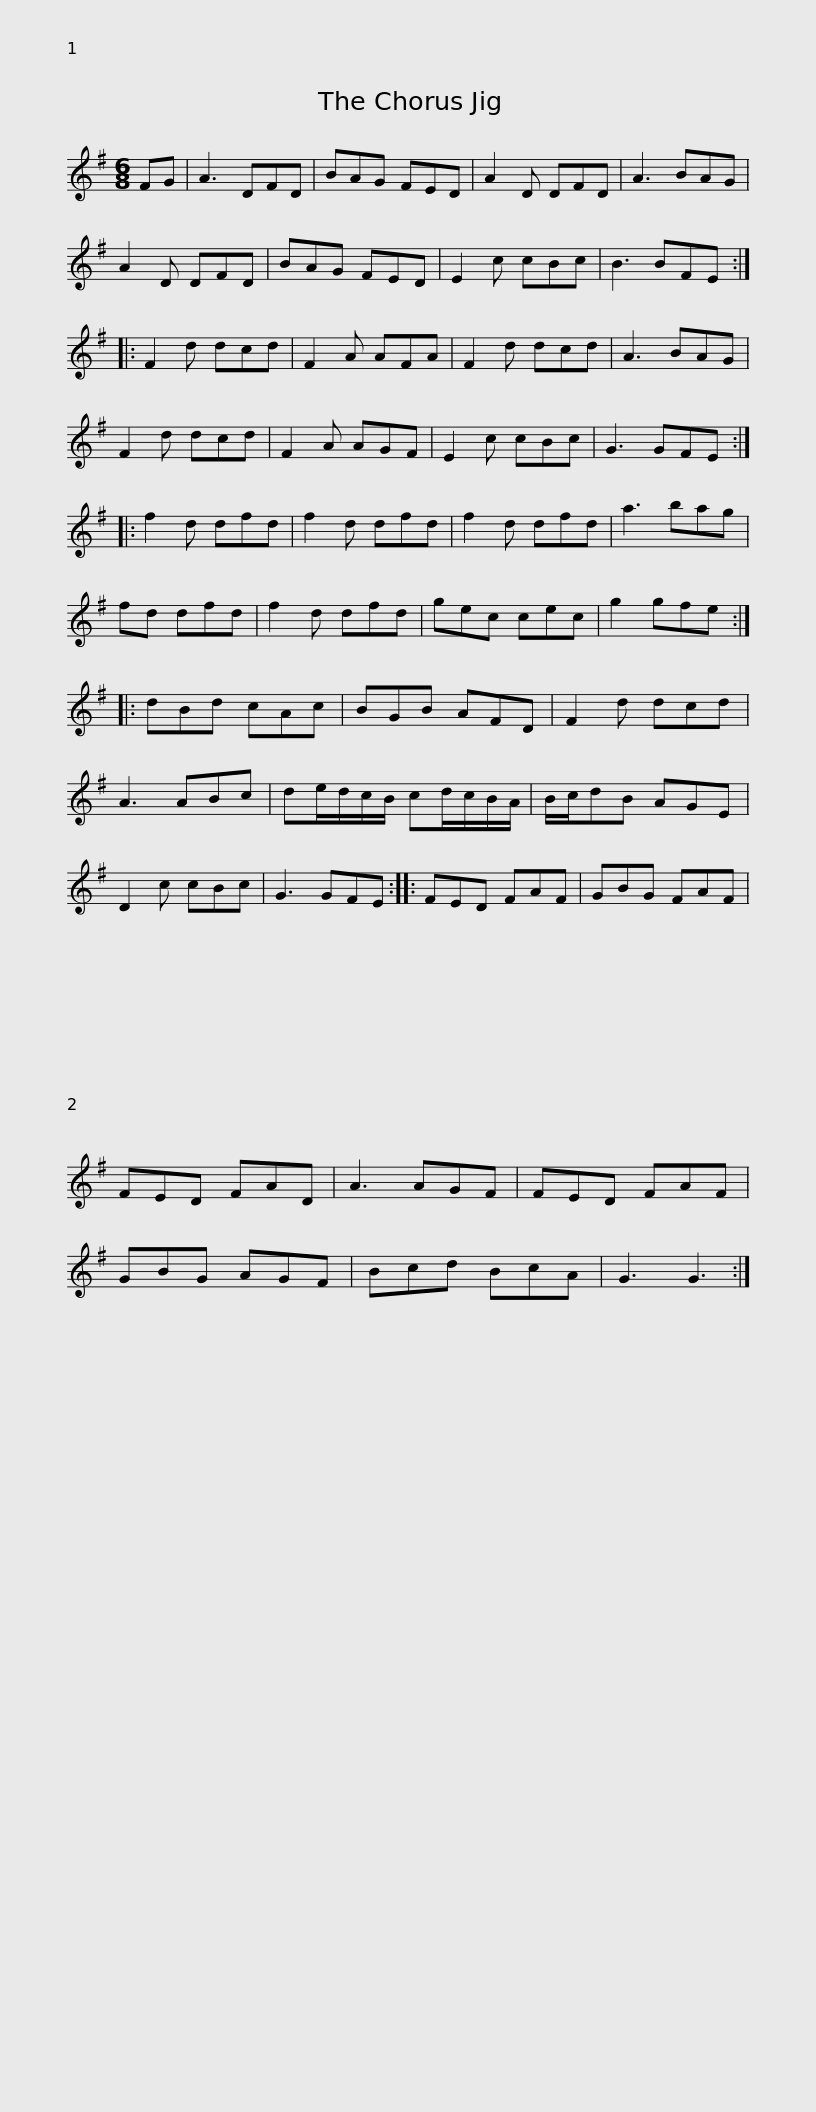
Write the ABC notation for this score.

X:1
L:1/8
M:6/8
I:linebreak $
K:G
V:1 treble
V:1
 FG | A3 DFD | BAG FED | A2 D DFD | A3 BAG | %5
 A2 D DFD | BAG FED | E2 c cBc | B3 BFE ::$ F2 d dcd | %10
 F2 A AFA | F2 d dcd | A3 BAG | F2 d dcd | F2 A AGF | %15
 E2 c cBc | G3 GFE ::$ f2 d dfd | f2 d dfd | f2 d dfd | %20
 a3 bag | fd dfd | f2 d dfd | gec cec | g2 gfe ::$ %25
 dBd cAc | BGB AFD | F2 d dcd | A3 ABc | de/d/c/B/ cd/c/B/A/ | %30
 B/c/dB AGE | D2 c cBc |$ G3 GFE :: FED FAF | GBG FAF | %35
 FED FAD | A3 AGF | FED FAF | GBG AGF | Bcd BcA |$ %40
 G3 G3 :| %41
